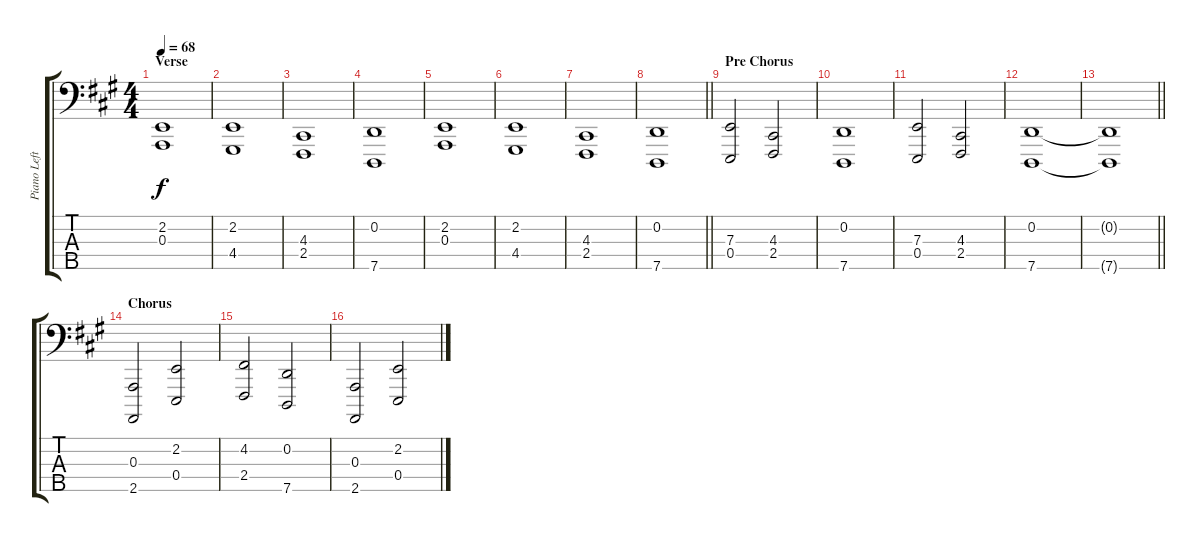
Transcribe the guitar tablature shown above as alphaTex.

\track ("Piano Left" "Piano Left") {instrument acousticgrandpiano}
\staff {score tabs}
\tuning (G2 D2 A1 E1 G0) {hide}
\ts (4 4)
\section ("" "Verse")
\tempo 68
\clef f4
\ks a
(2.2 0.3).1{dy f} |
(2.2 4.4).1 |
(4.3 2.4).1 |
(0.2 7.5).1 |
(2.2 0.3).1 |
(2.2 4.4).1 |
(4.3 2.4).1 |
\barLineRight lightlight
(0.2 7.5).1 |
\section ("" "Pre Chorus")
(7.3 0.4).2 (4.3 2.4).2 |
(0.2 7.5).1 |
(7.3 0.4).2 (4.3 2.4).2 |
(0.2 7.5).1 |
\barLineRight lightlight
(0.2{t} 7.5{t}).1 |
\section ("" "Chorus")
(0.3 2.5).2 (2.2 0.4).2 |
(4.2 2.4).2 (0.2 7.5).2 |
(0.3 2.5).2 (2.2 0.4).2
